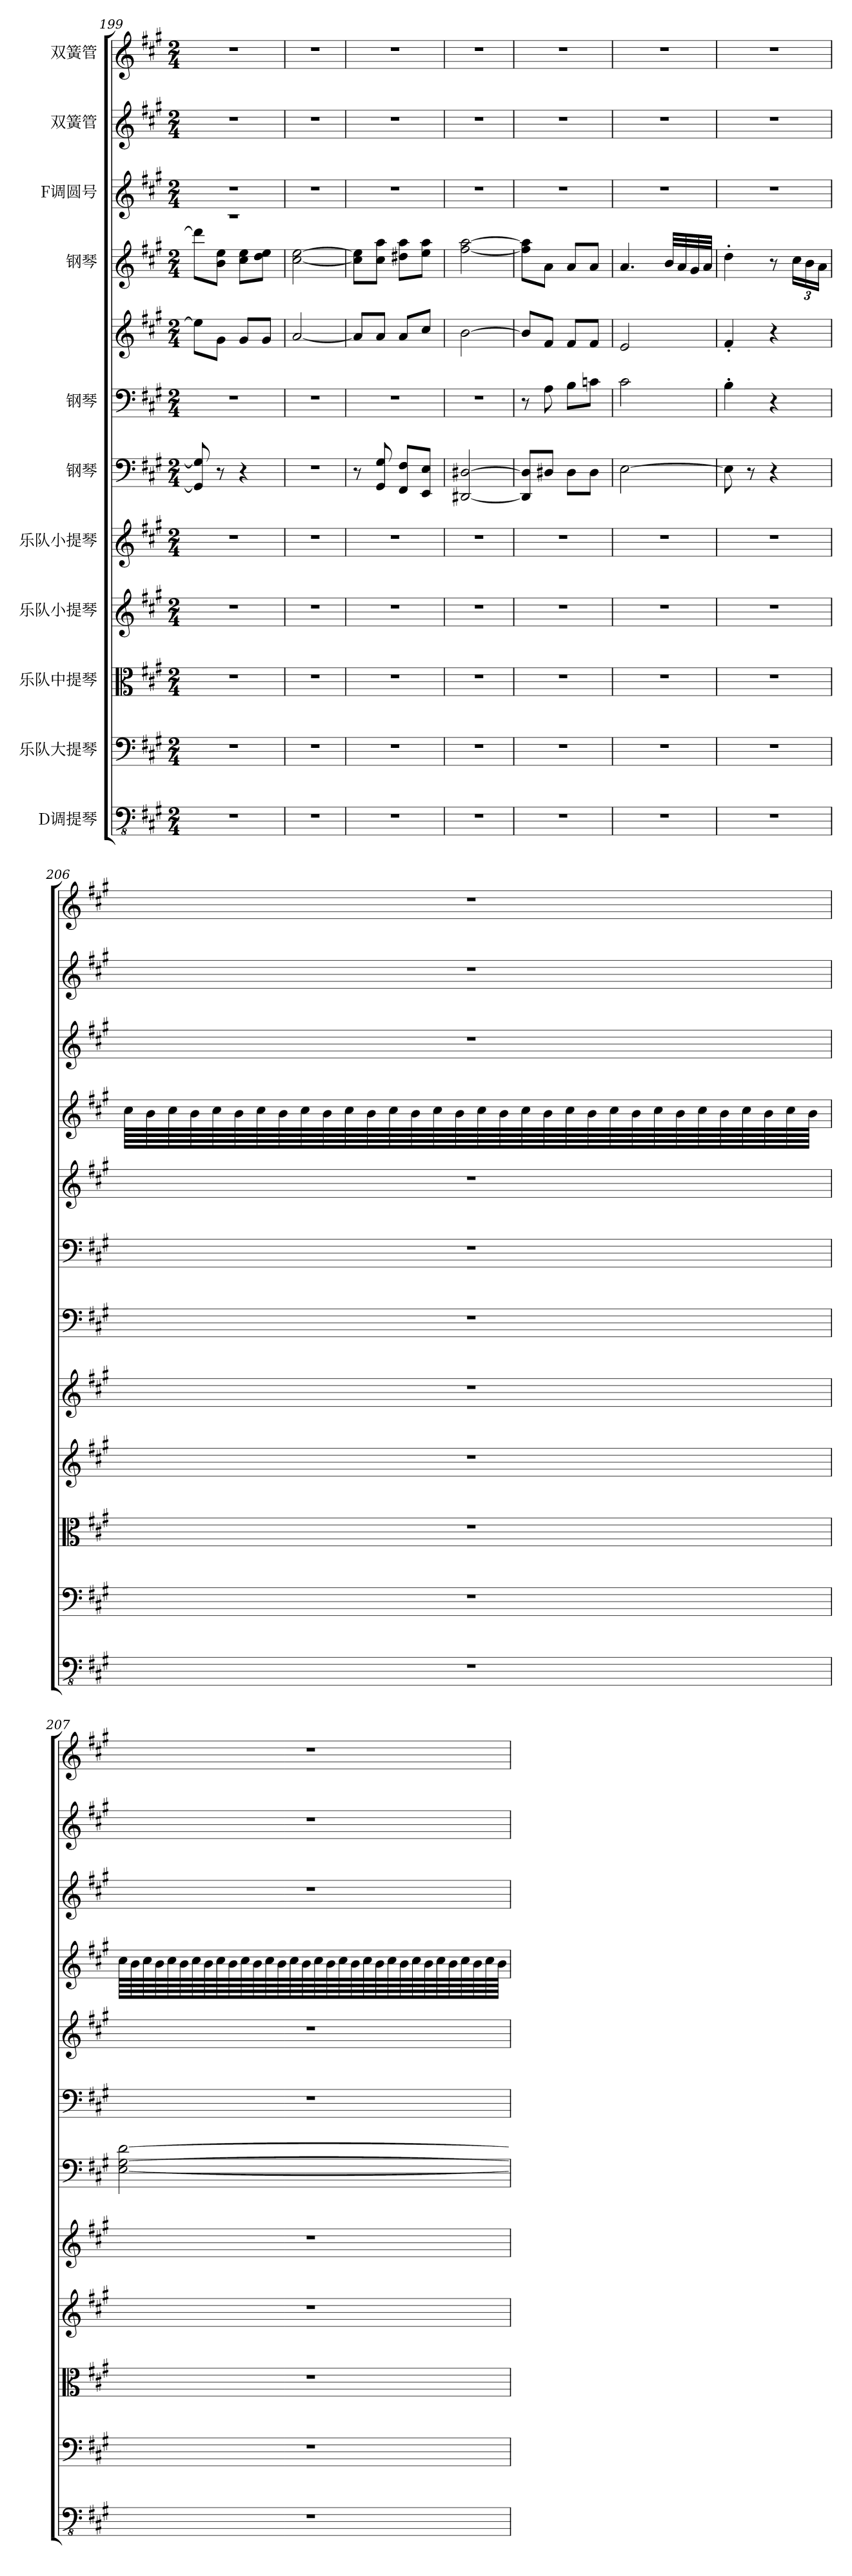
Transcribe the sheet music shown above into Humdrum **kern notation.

**kern	**kern	**kern	**kern	**kern	**kern	**kern	**kern	**kern	**kern	**kern	**kern
*part11	*part10	*part9	*part8	*part7	*part6	*part5	*part5	*part4	*part3	*part2	*part1
*staff12	*staff11	*staff10	*staff9	*staff8	*staff7	*staff6	*staff5	*staff4	*staff3	*staff2	*staff1
*I"D调提琴	*I"乐队大提琴	*I"乐队中提琴	*I"乐队小提琴	*I"乐队小提琴	*I"钢琴	*I"钢琴	*	*I"钢琴	*I"F调圆号	*I"双簧管	*I"双簧管
*clefFv4	*clefF4	*clefC3	*clefG2	*clefG2	*clefF4	*clefF4	*clefG2	*clefG2	*clefG2	*clefG2	*clefG2
*ITrd7c12	*	*	*	*	*	*	*	*	*ITrd4c7	*	*
*k[f#c#g#]	*k[f#c#g#]	*k[f#c#g#]	*k[f#c#g#]	*k[f#c#g#]	*k[f#c#g#]	*k[f#c#g#]	*k[f#c#g#]	*k[f#c#g#]	*k[f#c#]	*k[f#c#g#]	*k[f#c#g#]
*M2/4	*M2/4	*M2/4	*M2/4	*M2/4	*M2/4	*M2/4	*M2/4	*M2/4	*M2/4	*M2/4	*M2/4
*MM66	*MM66	*MM66	*MM66	*MM66	*MM66	*MM66	*MM66	*MM66	*MM66	*MM66	*MM66
=199	=199	=199	=199	=199	=199	=199	=199	=199	=199	=199	=199
*	*	*	*	*	*	*	*	*^	*	*	*
2r	2r	2r	2r	2r	8GG#/] 8G#/]	2r	8ee\L]	2r	8ddd\L]	2r	2r	2r
.	.	.	.	.	8r	.	8g#\J	.	8b\ 8ee\J	.	.	.
.	.	.	.	.	4r	.	8g#/L	.	8cc#\ 8ee\L	.	.	.
.	.	.	.	.	.	.	8g#/J	.	8dd\ 8ee\J	.	.	.
*	*	*	*	*	*	*	*	*v	*v	*	*	*
=200	=200	=200	=200	=200	=200	=200	=200	=200	=200	=200	=200
*	*	*	*	*	*	*	*	*	*	*	*MM72
2r	2r	2r	2r	2r	2r	2r	[2a/	[2cc#\ [2ee\	2r	2r	2r
=201	=201	=201	=201	=201	=201	=201	=201	=201	=201	=201	=201
*	*	*	*	*	*	*	*	*	*	*	*MM60
2r	2r	2r	2r	2r	8r	2r	8a/L]	8cc#\] 8ee\]L	2r	2r	2r
.	.	.	.	.	8GG#/ 8G#/	.	8a/J	8cc#\ 8aa\J	.	.	.
.	.	.	.	.	8FF#/ 8F#/L	.	8a/L	8dd#X\ 8aa\L	.	.	.
.	.	.	.	.	8EE/ 8E/J	.	8cc#/J	8ee\ 8aa\J	.	.	.
=202	=202	=202	=202	=202	=202	=202	=202	=202	=202	=202	=202
2r	2r	2r	2r	2r	[2DD#X/ [2D#X/	2r	[2b\	[2ff#\ [2aa\	2r	2r	2r
=203	=203	=203	=203	=203	=203	=203	=203	=203	=203	=203	=203
*	*	*	*	*	*	*	*	*	*	*	*MM54
2r	2r	2r	2r	2r	8DD#/] 8D#/]L	8r	8b/L]	8ff#\] 8aa\]L	2r	2r	2r
.	.	.	.	.	8D#X/J	8A\	8f#/J	8a\J	.	.	.
.	.	.	.	.	8D#\L	8B\L	8f#/L	8a/L	.	.	.
.	.	.	.	.	8D#\J	8cn\J	8f#/J	8a/J	.	.	.
!!LO:PB:g=z
=204	=204	=204	=204	=204	=204	=204	=204	=204	=204	=204	=204
*	*	*	*	*	*	*	*	*	*	*	*MM52
2r	2r	2r	2r	2r	[2E\	2c#\	2e/	4.a/	2r	2r	2r
.	.	.	.	.	.	.	.	32b/LLL	.	.	.
.	.	.	.	.	.	.	.	32a/	.	.	.
.	.	.	.	.	.	.	.	32g#/	.	.	.
.	.	.	.	.	.	.	.	32a/JJJ	.	.	.
=205	=205	=205	=205	=205	=205	=205	=205	=205	=205	=205	=205
2r	2r	2r	2r	2r	8E\]	4B'\	4f#'/	4dd'\	2r	2r	2r
.	.	.	.	.	8r	.	.	.	.	.	.
.	.	.	.	.	4r	4r	4r	8r	.	.	.
*	*	*	*	*	*	*	*	*Xbrackettup	*	*	*
.	.	.	.	.	.	.	.	24cc#\LL	.	.	.
.	.	.	.	.	.	.	.	24b\	.	.	.
.	.	.	.	.	.	.	.	24a\JJ	.	.	.
!!LO:PB:g=z
=206	=206	=206	=206	=206	=206	=206	=206	=206	=206	=206	=206
*	*	*	*	*	*	*	*	*	*	*	*MM60
2r	2r	2r	2r	2r	2r	2r	2r	64cc#\LLLL	2r	2r	2r
.	.	.	.	.	.	.	.	64b\	.	.	.
.	.	.	.	.	.	.	.	64cc#\	.	.	.
.	.	.	.	.	.	.	.	64b\	.	.	.
.	.	.	.	.	.	.	.	64cc#\	.	.	.
.	.	.	.	.	.	.	.	64b\	.	.	.
.	.	.	.	.	.	.	.	64cc#\	.	.	.
.	.	.	.	.	.	.	.	64b\	.	.	.
.	.	.	.	.	.	.	.	64cc#\	.	.	.
.	.	.	.	.	.	.	.	64b\	.	.	.
.	.	.	.	.	.	.	.	64cc#\	.	.	.
.	.	.	.	.	.	.	.	64b\	.	.	.
.	.	.	.	.	.	.	.	64cc#\	.	.	.
.	.	.	.	.	.	.	.	64b\	.	.	.
.	.	.	.	.	.	.	.	64cc#\	.	.	.
.	.	.	.	.	.	.	.	64b\	.	.	.
.	.	.	.	.	.	.	.	64cc#\	.	.	.
.	.	.	.	.	.	.	.	64b\	.	.	.
.	.	.	.	.	.	.	.	64cc#\	.	.	.
.	.	.	.	.	.	.	.	64b\	.	.	.
.	.	.	.	.	.	.	.	64cc#\	.	.	.
.	.	.	.	.	.	.	.	64b\	.	.	.
.	.	.	.	.	.	.	.	64cc#\	.	.	.
.	.	.	.	.	.	.	.	64b\	.	.	.
.	.	.	.	.	.	.	.	64cc#\	.	.	.
.	.	.	.	.	.	.	.	64b\	.	.	.
.	.	.	.	.	.	.	.	64cc#\	.	.	.
.	.	.	.	.	.	.	.	64b\	.	.	.
.	.	.	.	.	.	.	.	64cc#\	.	.	.
.	.	.	.	.	.	.	.	64b\	.	.	.
.	.	.	.	.	.	.	.	64cc#\	.	.	.
.	.	.	.	.	.	.	.	64b\JJJJ	.	.	.
!!LO:PB:g=z
=207	=207	=207	=207	=207	=207	=207	=207	=207	=207	=207	=207
2r	2r	2r	2r	2r	[2E\ [2G#\ [2d\	2r	2r	64cc#\LLLL	2r	2r	2r
.	.	.	.	.	.	.	.	64b\	.	.	.
.	.	.	.	.	.	.	.	64cc#\	.	.	.
.	.	.	.	.	.	.	.	64b\	.	.	.
.	.	.	.	.	.	.	.	64cc#\	.	.	.
.	.	.	.	.	.	.	.	64b\	.	.	.
.	.	.	.	.	.	.	.	64cc#\	.	.	.
.	.	.	.	.	.	.	.	64b\	.	.	.
.	.	.	.	.	.	.	.	64cc#\	.	.	.
.	.	.	.	.	.	.	.	64b\	.	.	.
.	.	.	.	.	.	.	.	64cc#\	.	.	.
.	.	.	.	.	.	.	.	64b\	.	.	.
.	.	.	.	.	.	.	.	64cc#\	.	.	.
.	.	.	.	.	.	.	.	64b\	.	.	.
.	.	.	.	.	.	.	.	64cc#\	.	.	.
.	.	.	.	.	.	.	.	64b\	.	.	.
.	.	.	.	.	.	.	.	64cc#\	.	.	.
.	.	.	.	.	.	.	.	64b\	.	.	.
.	.	.	.	.	.	.	.	64cc#\	.	.	.
.	.	.	.	.	.	.	.	64b\	.	.	.
.	.	.	.	.	.	.	.	64cc#\	.	.	.
.	.	.	.	.	.	.	.	64b\	.	.	.
.	.	.	.	.	.	.	.	64cc#\	.	.	.
.	.	.	.	.	.	.	.	64b\	.	.	.
.	.	.	.	.	.	.	.	64cc#\	.	.	.
.	.	.	.	.	.	.	.	64b\	.	.	.
.	.	.	.	.	.	.	.	64cc#\	.	.	.
.	.	.	.	.	.	.	.	64b\	.	.	.
.	.	.	.	.	.	.	.	64cc#\	.	.	.
.	.	.	.	.	.	.	.	64b\	.	.	.
.	.	.	.	.	.	.	.	64cc#\	.	.	.
.	.	.	.	.	.	.	.	64b\JJJJ	.	.	.
=	=	=	=	=	=	=	=	=	=	=	=
*-	*-	*-	*-	*-	*-	*-	*-	*-	*-	*-	*-
